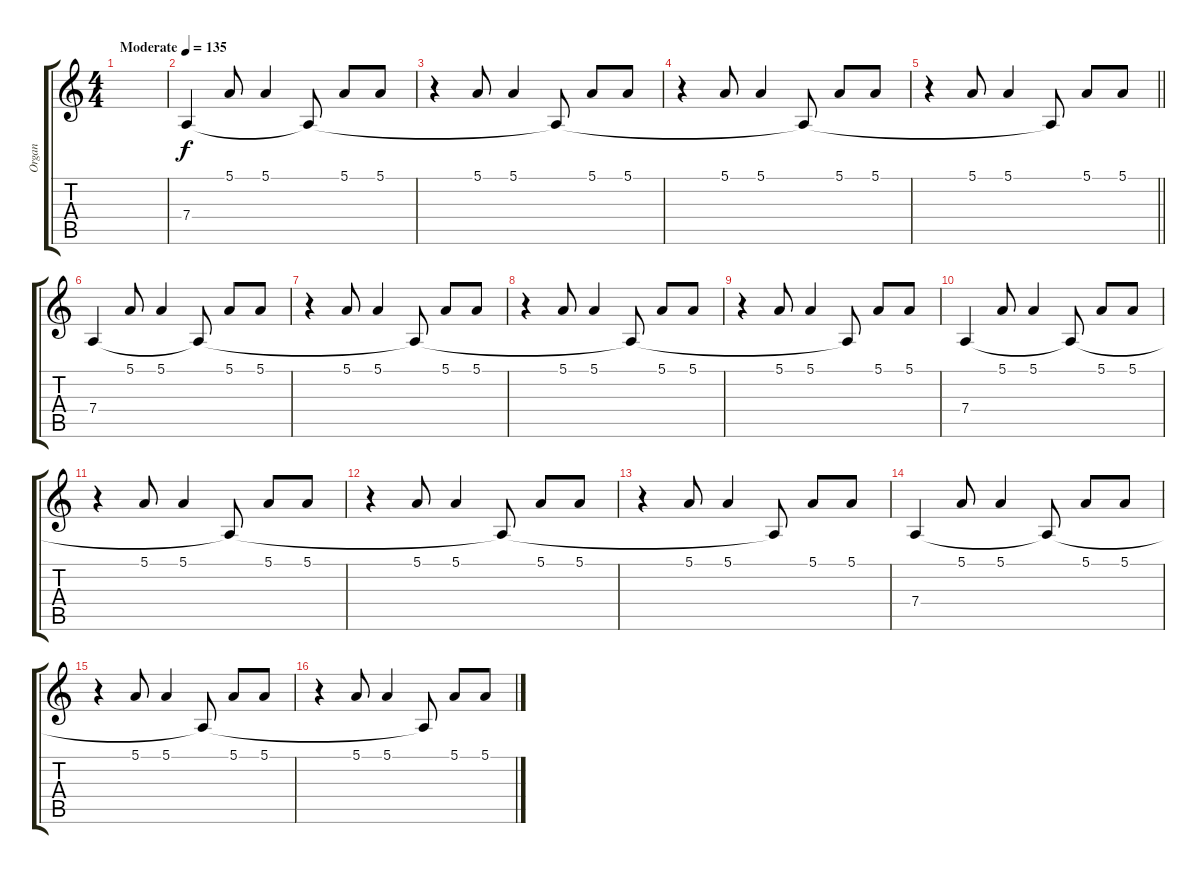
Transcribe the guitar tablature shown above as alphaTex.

\track ("Organ" "Organ") {instrument rockorgan}
\staff {score tabs}
\tuning (E4 B3 G3 D3 A2 E2) {hide}
\ts (4 4)
\tempo (135 "Moderate")
\clef g2
\ks c
|
7.4.4 5.1.8 5.1.4 7.4{t}.8 5.1.8 5.1.8 |
r.4 5.1.8 5.1.4 7.4{t}.8 5.1.8 5.1.8 |
r.4 5.1.8 5.1.4 7.4{t}.8 5.1.8 5.1.8 |
\barLineRight lightlight
r.4 5.1.8 5.1.4 7.4{t}.8 5.1.8 5.1.8 |
7.4.4 5.1.8 5.1.4 7.4{t}.8 5.1.8 5.1.8 |
r.4 5.1.8 5.1.4 7.4{t}.8 5.1.8 5.1.8 |
r.4 5.1.8 5.1.4 7.4{t}.8 5.1.8 5.1.8 |
r.4 5.1.8 5.1.4 7.4{t}.8 5.1.8 5.1.8 |
7.4.4 5.1.8 5.1.4 7.4{t}.8 5.1.8 5.1.8 |
r.4 5.1.8 5.1.4 7.4{t}.8 5.1.8 5.1.8 |
r.4 5.1.8 5.1.4 7.4{t}.8 5.1.8 5.1.8 |
r.4 5.1.8 5.1.4 7.4{t}.8 5.1.8 5.1.8 |
7.4.4 5.1.8 5.1.4 7.4{t}.8 5.1.8 5.1.8 |
r.4 5.1.8 5.1.4 7.4{t}.8 5.1.8 5.1.8 |
r.4 5.1.8 5.1.4 7.4{t}.8 5.1.8 5.1.8
